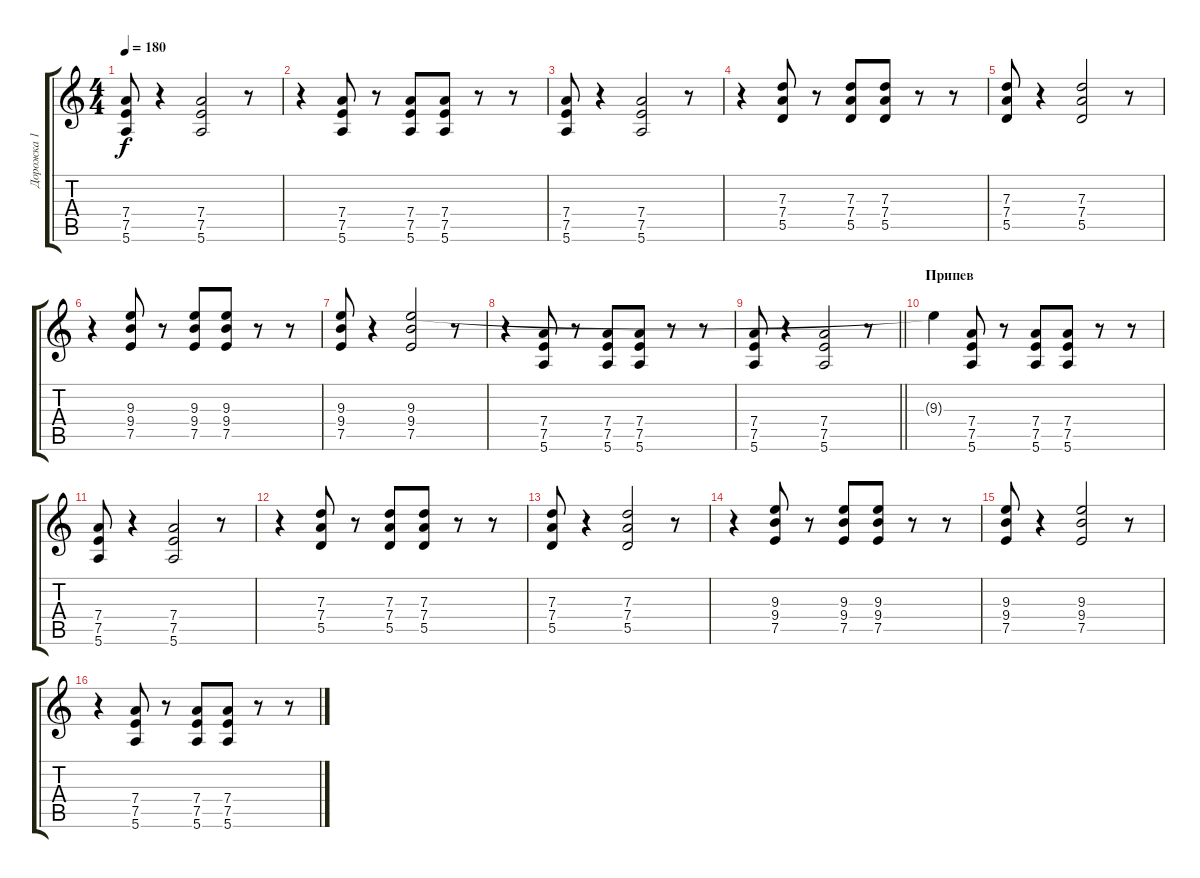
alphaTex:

\track ("Дорожка 1" "Дорожка 1") {instrument overdrivenguitar}
\staff {score tabs}
\tuning (E4 B3 G3 D3 A2 E2) {hide}
\ts (4 4)
\tempo 180
\clef g2
\ks c
(7.4 7.5 5.6).8{dy f} r.4 (7.4 7.5 5.6).2 r.8 |
r.4 (7.4 7.5 5.6).8 r.8 (7.4 7.5 5.6).8 (7.4 7.5 5.6).8 r.8 r.8 |
(7.4 7.5 5.6).8 r.4 (7.4 7.5 5.6).2 r.8 |
r.4 (7.3 7.4 5.5).8 r.8 (7.3 7.4 5.5).8 (7.3 7.4 5.5).8 r.8 r.8 |
(7.3 7.4 5.5).8 r.4 (7.3 7.4 5.5).2 r.8 |
r.4 (9.3 9.4 7.5).8 r.8 (9.3 9.4 7.5).8 (9.3 9.4 7.5).8 r.8 r.8 |
(9.3 9.4 7.5).8 r.4 (9.3 9.4 7.5).2 r.8 |
r.4 (7.4 7.5 5.6).8 r.8 (7.4 7.5 5.6).8 (7.4 7.5 5.6).8 r.8 r.8 |
\barLineRight lightlight
(7.4 7.5 5.6).8 r.4 (7.4 7.5 5.6).2 r.8 |
\section ("" "Припев")
9.3{t}.4 (7.4 7.5 5.6).8 r.8 (7.4 7.5 5.6).8 (7.4 7.5 5.6).8 r.8 r.8 |
(7.4 7.5 5.6).8 r.4 (7.4 7.5 5.6).2 r.8 |
r.4 (7.3 7.4 5.5).8 r.8 (7.3 7.4 5.5).8 (7.3 7.4 5.5).8 r.8 r.8 |
(7.3 7.4 5.5).8 r.4 (7.3 7.4 5.5).2 r.8 |
r.4 (9.3 9.4 7.5).8 r.8 (9.3 9.4 7.5).8 (9.3 9.4 7.5).8 r.8 r.8 |
(9.3 9.4 7.5).8 r.4 (9.3 9.4 7.5).2 r.8 |
r.4 (7.4 7.5 5.6).8 r.8 (7.4 7.5 5.6).8 (7.4 7.5 5.6).8 r.8 r.8
